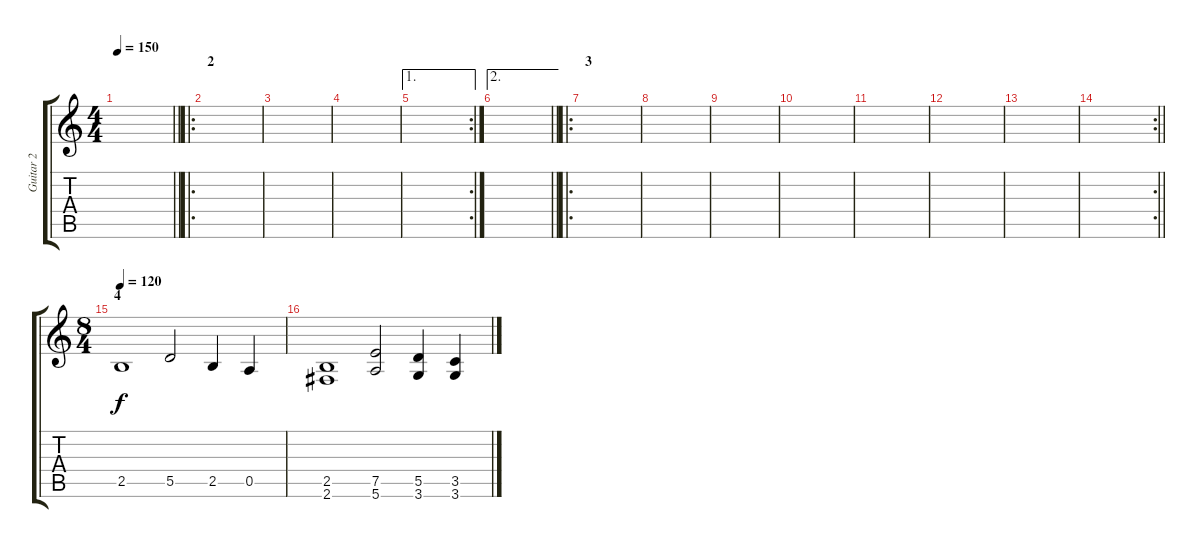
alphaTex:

\track ("Guitar 2" "Guitar 2") {instrument distortionguitar}
\staff {score tabs}
\tuning (E4 B3 G3 D3 A2 E2) {hide}
\ts (4 4)
\tempo 150
\clef g2
\barLineRight lightlight
\ks c
|
\ro
\section ("" "2")
|
|
|
\ae 1
\rc 2
|
\ae 2
\barLineRight lightlight
|
\ro
\section ("" "3")
|
|
|
|
|
|
|
\rc 2
\barLineRight lightlight
|
\ts (8 4)
\section ("" "4")
\tempo 120
2.5.1 5.5.2 2.5.4 0.5.4 |
(2.5 2.6).1 (7.5 5.6).2 (5.5 3.6).4 (3.5 3.6).4
